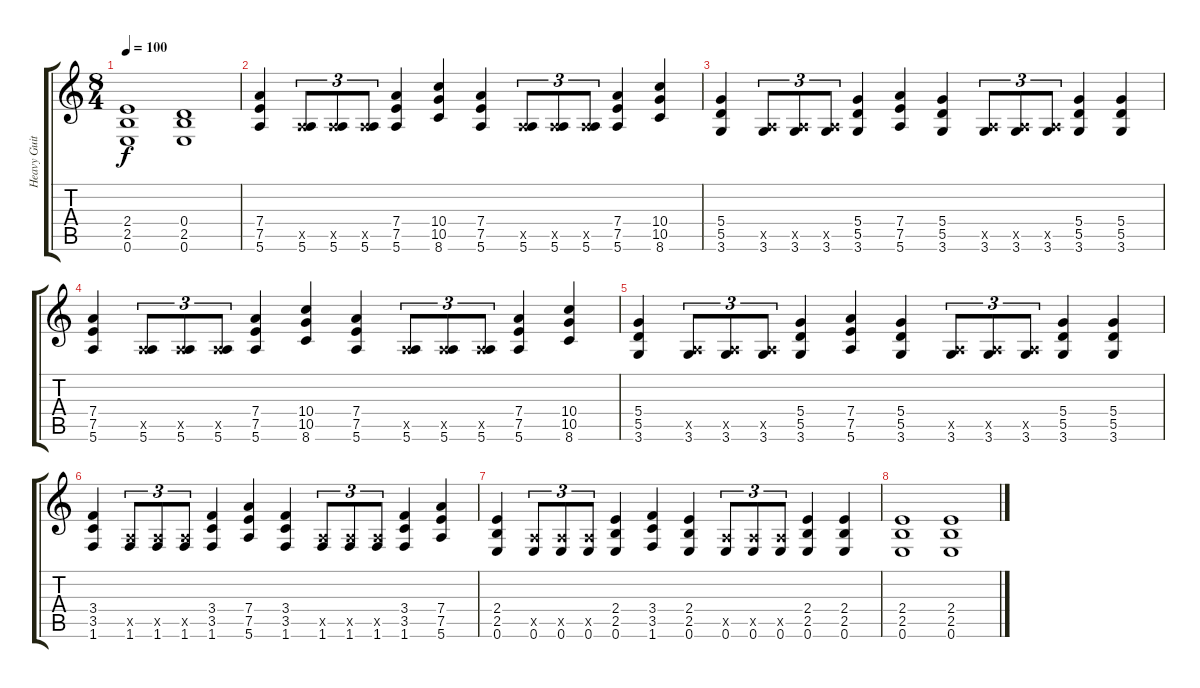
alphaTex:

\track ("Heavy Guitar2" "Heavy Guit") {instrument distortionguitar}
\staff {score tabs}
\tuning (E4 B3 G3 D3 A2 E2) {hide}
\ts (8 4)
\tempo 100
\clef g2
\ks c
(2.4 2.5 0.6).1{dy f} (0.4 2.5 0.6).1 |
(7.4 7.5 5.6).4 (0.5{x} 5.6).8{tu (3 2)} (0.5{x} 5.6).8{tu (3 2)} (0.5{x} 5.6).8{tu (3 2)} (7.4 7.5 5.6).4 (10.4 10.5 8.6).4 (7.4 7.5 5.6).4 (0.5{x} 5.6).8{tu (3 2)} (0.5{x} 5.6).8{tu (3 2)} (0.5{x} 5.6).8{tu (3 2)} (7.4 7.5 5.6).4 (10.4 10.5 8.6).4 |
(5.4 5.5 3.6).4 (0.5{x} 3.6).8{tu (3 2)} (0.5{x} 3.6).8{tu (3 2)} (0.5{x} 3.6).8{tu (3 2)} (5.4 5.5 3.6).4 (7.4 7.5 5.6).4 (5.4 5.5 3.6).4 (0.5{x} 3.6).8{tu (3 2)} (0.5{x} 3.6).8{tu (3 2)} (0.5{x} 3.6).8{tu (3 2)} (5.4 5.5 3.6).4 (5.4 5.5 3.6).4 |
(7.4 7.5 5.6).4 (0.5{x} 5.6).8{tu (3 2)} (0.5{x} 5.6).8{tu (3 2)} (0.5{x} 5.6).8{tu (3 2)} (7.4 7.5 5.6).4 (10.4 10.5 8.6).4 (7.4 7.5 5.6).4 (0.5{x} 5.6).8{tu (3 2)} (0.5{x} 5.6).8{tu (3 2)} (0.5{x} 5.6).8{tu (3 2)} (7.4 7.5 5.6).4 (10.4 10.5 8.6).4 |
(5.4 5.5 3.6).4 (0.5{x} 3.6).8{tu (3 2)} (0.5{x} 3.6).8{tu (3 2)} (0.5{x} 3.6).8{tu (3 2)} (5.4 5.5 3.6).4 (7.4 7.5 5.6).4 (5.4 5.5 3.6).4 (0.5{x} 3.6).8{tu (3 2)} (0.5{x} 3.6).8{tu (3 2)} (0.5{x} 3.6).8{tu (3 2)} (5.4 5.5 3.6).4 (5.4 5.5 3.6).4 |
(3.4 3.5 1.6).4 (0.5{x} 1.6).8{tu (3 2)} (0.5{x} 1.6).8{tu (3 2)} (0.5{x} 1.6).8{tu (3 2)} (3.4 3.5 1.6).4 (7.4 7.5 5.6).4 (3.4 3.5 1.6).4 (0.5{x} 1.6).8{tu (3 2)} (0.5{x} 1.6).8{tu (3 2)} (0.5{x} 1.6).8{tu (3 2)} (3.4 3.5 1.6).4 (7.4 7.5 5.6).4 |
(2.4 2.5 0.6).4 (0.5{x} 0.6).8{tu (3 2)} (0.5{x} 0.6).8{tu (3 2)} (0.5{x} 0.6).8{tu (3 2)} (2.4 2.5 0.6).4 (3.4 3.5 1.6).4 (2.4 2.5 0.6).4 (0.5{x} 0.6).8{tu (3 2)} (0.5{x} 0.6).8{tu (3 2)} (0.5{x} 0.6).8{tu (3 2)} (2.4 2.5 0.6).4 (2.4 2.5 0.6).4 |
(2.4 2.5 0.6).1 (2.4 2.5 0.6).1
